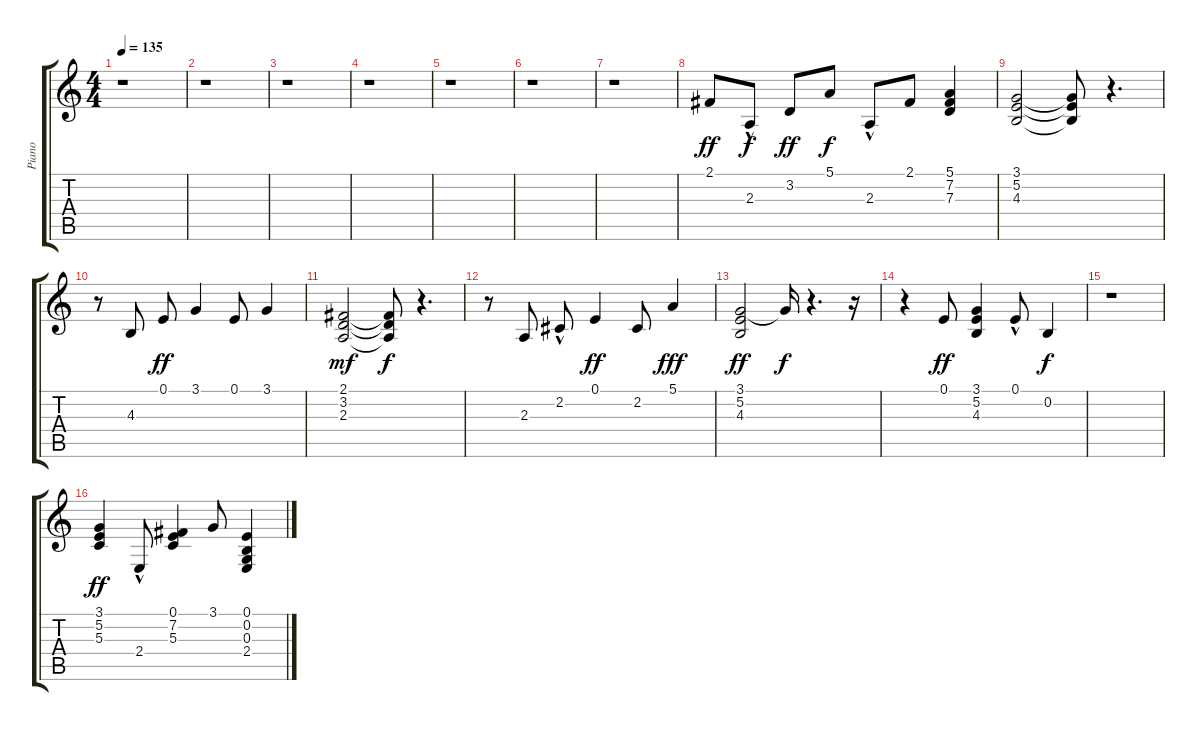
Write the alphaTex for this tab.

\track ("Piano" "Piano") {instrument acousticgrandpiano}
\staff {score tabs}
\tuning (E4 B3 G3 D3 A2 E2) {hide}
\ts (4 4)
\tempo 135
\clef g2
\ks c
r.1{dy p} |
r.1 |
r.1 |
r.1 |
r.1 |
r.1 |
r.1 |
2.1.8{dy ff} 2.3{hac}.8{dy f} 3.2.8{dy ff} 5.1.8{dy f} 2.3{hac}.8 2.1.8 (5.1 7.2 7.3).4 |
(3.1 5.2 4.3).2 (3.1{t} 5.2{t} 4.3{t}).8 r.4{d} |
r.8 4.3.8 0.1.8{dy ff} 3.1.4 0.1.8 3.1.4 |
(2.1 3.2 2.3).2{dy mf} (2.1{t} 3.2{t} 2.3{t}).8{dy f} r.4{d} |
r.8 2.3.8 2.2{hac}.8 0.1.4{dy ff} 2.2.8 5.1.4{dy fff} |
(3.1 5.2 4.3).2{dy ff} 3.1{t}.16{dy f} r.4{d} r.16 |
r.4 0.1.8{dy ff} (3.1 5.2 4.3).4 0.1{hac}.8 0.2.4{dy f} |
r.1 |
(3.1 5.2 5.3).4{dy ff} 2.4{hac}.8 (0.1 7.2 5.3).4 3.1.8 (0.1 0.2 0.3 2.4).4
